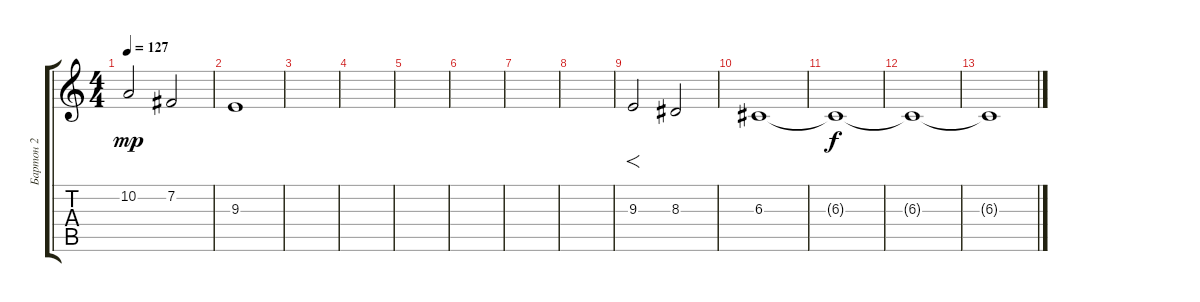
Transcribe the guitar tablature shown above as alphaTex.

\track ("Бартон 2" "Бартон 2") {instrument choiraahs}
\staff {score tabs}
\tuning (E4 B3 G3 D3 A2 E2) {hide}
\ts (4 4)
\tempo 127
\clef g2
\ks c
10.2.2{dy mp volume 16} 7.2.2 |
9.3.1 |
|
|
|
|
|
|
9.3.2{f} 8.3.2 |
6.3.1 |
6.3{t}.1{dy f} |
6.3{t}.1 |
6.3{t}.1
